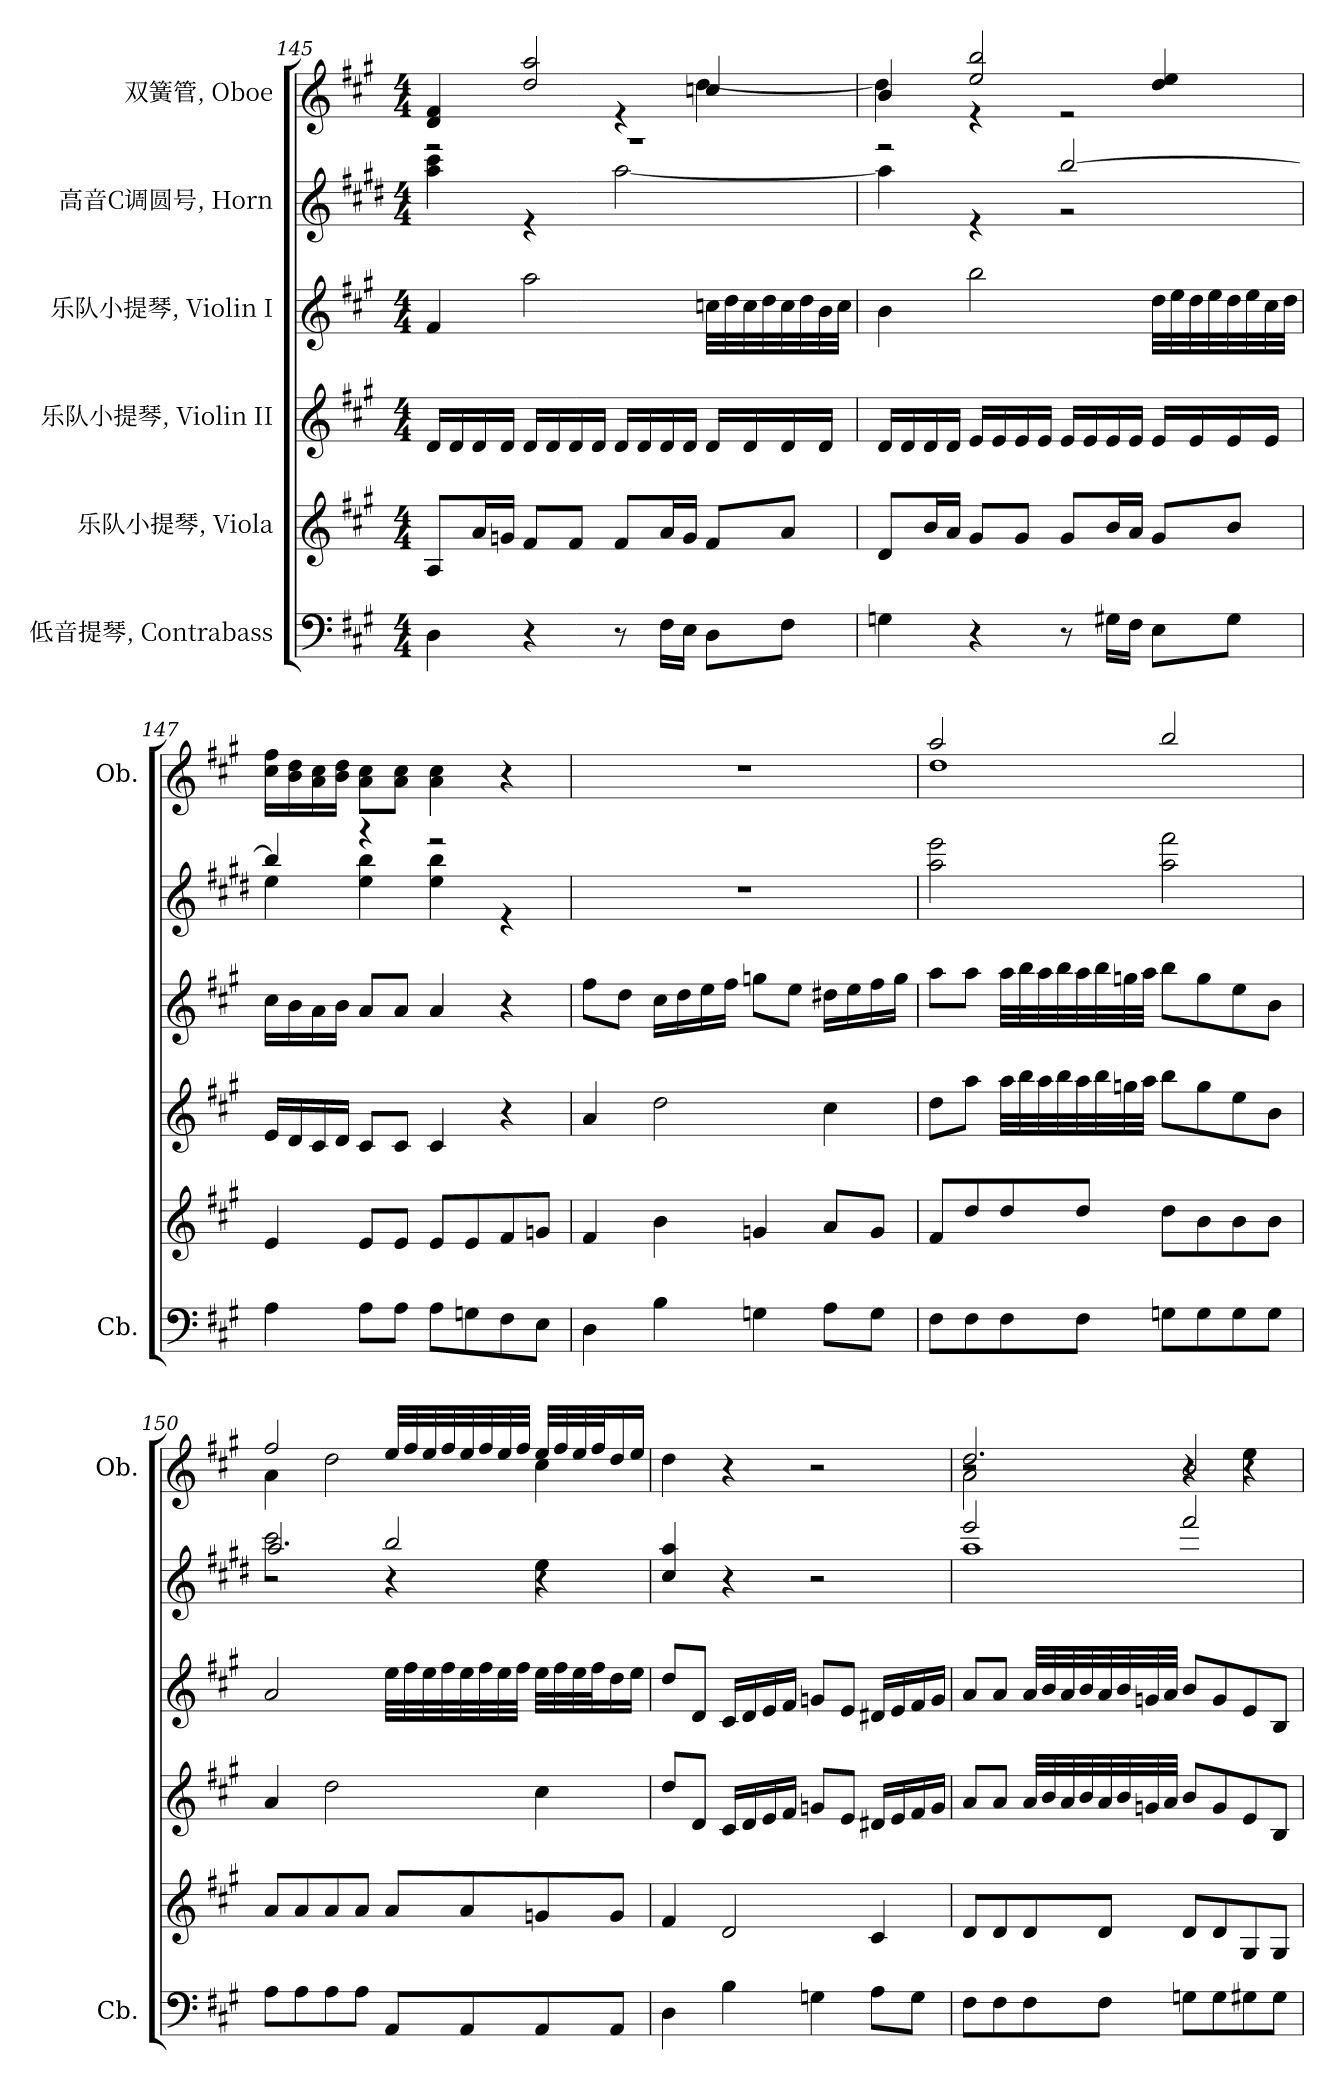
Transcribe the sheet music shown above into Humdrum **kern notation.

**kern	**kern	**kern	**kern	**kern	**kern
*part6	*part5	*part4	*part3	*part2	*part1
*staff6	*staff5	*staff4	*staff3	*staff2	*staff1
*I"低音提琴, Contrabass	*I"乐队小提琴, Viola	*I"乐队小提琴, Violin II	*I"乐队小提琴, Violin I	*I"高音C调圆号, Horn	*I"双簧管, Oboe
*I'Cb.	*	*	*	*	*I'Ob.
!!LO:LB:g=z
*clefF4	*clefG2	*clefG2	*clefG2	*clefG2	*clefG2
*ITrd7c12	*	*	*	*ITrd4c7	*
*k[f#c#g#]	*k[f#c#g#]	*k[f#c#g#]	*k[f#c#g#]	*k[f#c#g#]	*k[f#c#g#]
*M4/4	*M4/4	*M4/4	*M4/4	*M4/4	*M4/4
=145	=145	=145	=145	=145	=145
*	*	*	*	*^	*^
4DD\	8A/L	16d/LL	4f#/	1r	4dd\ 4ff#\	4d/ 4f#/	2r
.	.	16d/	.	.	.	.	.
.	16a/L	16d/	.	.	.	.	.
.	16gn/JJ	16d/JJ	.	.	.	.	.
4r	8f#/L	16d/LL	2aa\	.	4r	2dd/ 2aa/	.
.	.	16d/	.	.	.	.	.
.	8f#/J	16d/	.	.	.	.	.
.	.	16d/JJ	.	.	.	.	.
8r	8f#/L	16d/LL	.	.	[2dd\	.	4r
.	.	16d/	.	.	.	.	.
16FF#\LL	16a/L	16d/	.	.	.	.	.
16EE\JJ	16g/JJ	16d/JJ	.	.	.	.	.
8DD\L	8f#/L	16d/LL	32ccn\LLL	.	.	4ccn/	[4dd\
.	.	.	32dd\	.	.	.	.
.	.	16d/	32cc\	.	.	.	.
.	.	.	32dd\	.	.	.	.
8FF#\J	8a/J	16d/	32cc\	.	.	.	.
.	.	.	32dd\	.	.	.	.
.	.	16d/JJ	32b\	.	.	.	.
.	.	.	32cc\JJJ	.	.	.	.
=146	=146	=146	=146	=146	=146	=146	=146
4GGn\	8d/L	16d/LL	4b\	2r	4dd\]	4b/	4dd\]
.	.	16d/	.	.	.	.	.
.	16b/L	16d/	.	.	.	.	.
.	16a/JJ	16d/JJ	.	.	.	.	.
4r	8g#/L	16e/LL	2bb\	.	4r	2ee/ 2bb/	4r
.	.	16e/	.	.	.	.	.
.	8g#/J	16e/	.	.	.	.	.
.	.	16e/JJ	.	.	.	.	.
8r	8g#/L	16e/LL	.	[2ee/	2r	.	2r
.	.	16e/	.	.	.	.	.
16GG#X\LL	16b/L	16e/	.	.	.	.	.
16FF#\JJ	16a/JJ	16e/JJ	.	.	.	.	.
8EE\L	8g#/L	16e/LL	32dd\LLL	.	.	4dd/ 4ee/	.
.	.	.	32ee\	.	.	.	.
.	.	16e/	32dd\	.	.	.	.
.	.	.	32ee\	.	.	.	.
8GG#\J	8b/J	16e/	32dd\	.	.	.	.
.	.	.	32ee\	.	.	.	.
.	.	16e/JJ	32cc#\	.	.	.	.
.	.	.	32dd\JJJ	.	.	.	.
*	*	*	*	*	*	*v	*v
!!LO:PB:g=z
=147	=147	=147	=147	=147	=147	=147
4AA\	4e/	16e/LL	16cc#\LL	4ee/]	4a\	16cc#\ 16ff#\LL
.	.	16d/	16b\	.	.	16b\ 16dd\
.	.	16c#/	16a\	.	.	16a\ 16cc#\
.	.	16d/JJ	16b\JJ	.	.	16b\ 16dd\JJ
8AA\L	8e/L	8c#/L	8a/L	4r	4a\ 4ee\	8a\ 8cc#\L
8AA\J	8e/J	8c#/J	8a/J	.	.	8a\ 8cc#\J
8AA\L	8e/L	4c#/	4a/	2r	4a\ 4ee\	4a\ 4cc#\
8GGn\	8e/	.	.	.	.	.
8FF#\	8f#/	4r	4r	.	4r	4r
8EE\J	8gn/J	.	.	.	.	.
*	*	*	*	*v	*v	*
=148	=148	=148	=148	=148	=148
4DD\	4f#/	4a/	8ff#\L	1r	1r
.	.	.	8dd\J	.	.
4BB\	4b\	2dd\	16cc#\LL	.	.
.	.	.	16dd\	.	.
.	.	.	16ee\	.	.
.	.	.	16ff#\JJ	.	.
4GGn\	4gn/	.	8ggn\L	.	.
.	.	.	8ee\J	.	.
8AA\L	8a/L	4cc#\	16dd#X\LL	.	.
.	.	.	16ee\	.	.
8GG\J	8g/J	.	16ff#\	.	.
.	.	.	16gg\JJ	.	.
!!LO:LB:g=z
=149	=149	=149	=149	=149	=149
*	*	*	*	*	*^
8FF#\L	8f#/L	8dd\L	8aa\L	2dd\ 2aa\	2aa/	1dd
8FF#\	8dd/	8aa\J	8aa\J	.	.	.
8FF#\	8dd/	32aa\LLL	32aa\LLL	.	.	.
.	.	32bb\	32bb\	.	.	.
.	.	32aa\	32aa\	.	.	.
.	.	32bb\	32bb\	.	.	.
8FF#\J	8dd/J	32aa\	32aa\	.	.	.
.	.	32bb\	32bb\	.	.	.
.	.	32ggn\	32ggn\	.	.	.
.	.	32aa\JJJ	32aa\JJJ	.	.	.
8GGn\L	8dd\L	8bb\L	8bb\L	2dd\ 2bb\	2bb/	.
8GG\	8b\	8gg\	8gg\	.	.	.
8GG\	8b\	8ee\	8ee\	.	.	.
8GG\J	8b\J	8b\J	8b\J	.	.	.
=150	=150	=150	=150	=150	=150	=150
*	*	*	*	*^	*	*
*	*	*	*	*	*^	*	*
8AA\L	8a/L	4a/	2a/	2r	2ff#\	2.dd/	2ff#/	4a\
8AA\	8a/	.	.	.	.	.	.	.
8AA\	8a/	2dd\	.	.	.	.	.	2dd\
8AA\J	8a/J	.	.	.	.	.	.	.
8AAA/L	8a/L	.	32ee\LLL	2ee/	4r	.	32ee/LLL	.
.	.	.	32ff#\	.	.	.	32ff#/	.
.	.	.	32ee\	.	.	.	32ee/	.
.	.	.	32ff#\	.	.	.	32ff#/	.
8AAA/	8a/	.	32ee\	.	.	.	32ee/	.
.	.	.	32ff#\	.	.	.	32ff#/	.
.	.	.	32ee\	.	.	.	32ee/	.
.	.	.	32ff#\JJJ	.	.	.	32ff#/JJJ	.
8AAA/	8gn/	4cc#\	32ee\LLL	.	4a\	4r	32ee/LLL	4cc#\
.	.	.	32ff#\	.	.	.	32ff#/	.
.	.	.	32ee\	.	.	.	32ee/	.
.	.	.	32ff#\J	.	.	.	32ff#/J	.
8AAA/J	8g/J	.	16dd\	.	.	.	16dd/	.
.	.	.	16ee\JJ	.	.	.	16ee/JJ	.
*	*	*	*	*v	*v	*v	*	*
*	*	*	*	*	*v	*v
!!LO:PB:g=z
=151	=151	=151	=151	=151	=151
4DD\	4f#/	8dd/L	8dd/L	4f#/ 4dd/	4dd\
.	.	8d/J	8d/J	.	.
4BB\	2d/	16c#/LL	16c#/LL	4r	4r
.	.	16d/	16d/	.	.
.	.	16e/	16e/	.	.
.	.	16f#/JJ	16f#/JJ	.	.
4GGn\	.	8gn/L	8gn/L	2r	2r
.	.	8e/J	8e/J	.	.
8AA\L	4c#/	16d#X/LL	16d#X/LL	.	.
.	.	16e/	16e/	.	.
8GG\J	.	16f#/	16f#/	.	.
.	.	16g/JJ	16g/JJ	.	.
=152	=152	=152	=152	=152	=152
*	*	*	*	*^	*^
*	*	*	*	*	*	*	*^
8FF#\L	8d/L	8a/L	8a/L	2aa/	1dd	2.dd/	2a\	2r
8FF#\	8d/	8a/J	8a/J	.	.	.	.	.
8FF#\	8d/	32a/LLL	32a/LLL	.	.	.	.	.
.	.	32b/	32b/	.	.	.	.	.
.	.	32a/	32a/	.	.	.	.	.
.	.	32b/	32b/	.	.	.	.	.
8FF#\J	8d/J	32a/	32a/	.	.	.	.	.
.	.	32b/	32b/	.	.	.	.	.
.	.	32gn/	32gn/	.	.	.	.	.
.	.	32a/JJJ	32a/JJJ	.	.	.	.	.
8GGn\L	8d/L	8b/L	8b/L	2bb/	.	.	4r	2b/
8GG\	8d/	8g/	8g/	.	.	.	.	.
8GG#X\	8G#/	8e/	8e/	.	.	4r	4ee\	.
8GG#\J	8G#/J	8B/J	8B/J	.	.	.	.	.
*	*	*	*	*v	*v	*	*	*
*	*	*	*	*	*v	*v	*v
=	=	=	=	=	=
*-	*-	*-	*-	*-	*-
